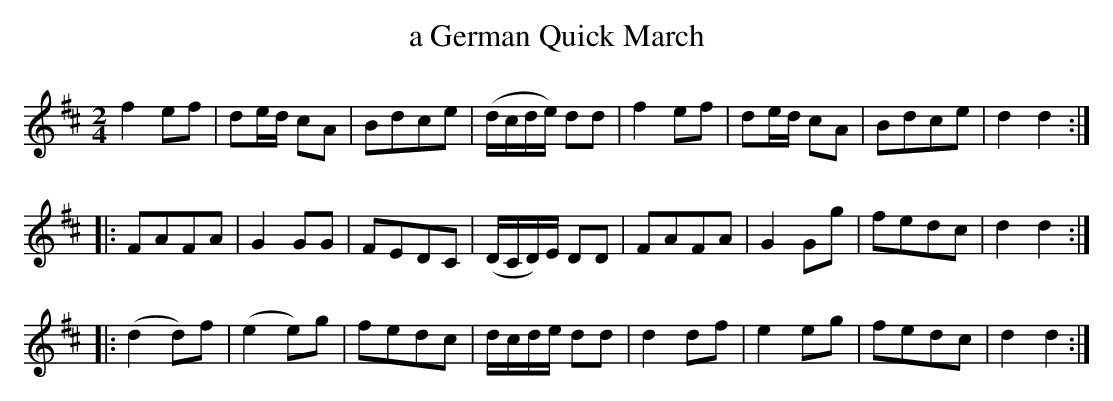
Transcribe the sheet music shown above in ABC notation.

X:1
T:a German Quick March
M:2/4
L:1/8
K:D
f2 ef| de/d/ cA| Bdce| (d/c/d/e/) dd|\
f2 ef| de/d/ cA| Bdce| d2 d2::
FAFA| G2GG| FEDC| (D/C/D/)E/ DD|\
FAFA| G2Gg| fedc| d2 d2::
(d2 d)f| (e2 e)g| fedc| d/c/d/e/ dd|\
d2df| e2eg| fedc| d2d2 :|
